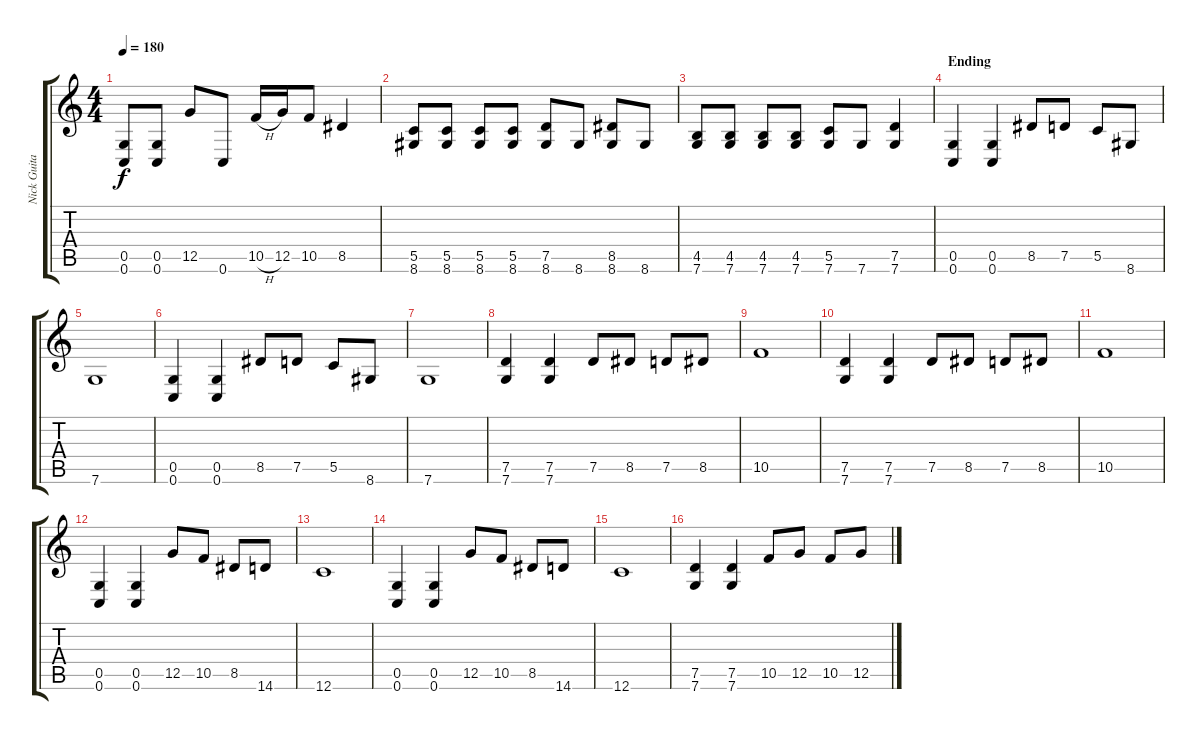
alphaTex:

\track ("Nick Guitar 1" "Nick Guita") {instrument distortionguitar}
\staff {score tabs}
\tuning (D4 A3 F3 C3 G2 C2) {hide}
\ts (4 4)
\tempo 180
\clef g2
\ks c
(0.5 0.6).8{dy f} (0.5 0.6).8 12.5.8 0.6.8 10.5{h}.16 12.5.16 10.5.8 8.5.4 |
(5.5 8.6).8 (5.5 8.6).8 (5.5 8.6).8 (5.5 8.6).8 (7.5 8.6).8 8.6.8 (8.5 8.6).8 8.6.8 |
(4.5 7.6).8 (4.5 7.6).8 (4.5 7.6).8 (4.5 7.6).8 (5.5 7.6).8 7.6.8 (7.5 7.6).4 |
\section ("" "Ending")
(0.5 0.6).4 (0.5 0.6).4 8.5.8 7.5.8 5.5.8 8.6.8 |
7.6.1 |
(0.5 0.6).4 (0.5 0.6).4 8.5.8 7.5.8 5.5.8 8.6.8 |
7.6.1 |
(7.5 7.6).4 (7.5 7.6).4 7.5.8 8.5.8 7.5.8 8.5.8 |
10.5.1 |
(7.5 7.6).4 (7.5 7.6).4 7.5.8 8.5.8 7.5.8 8.5.8 |
10.5.1 |
(0.5 0.6).4 (0.5 0.6).4 12.5.8 10.5.8 8.5.8 14.6.8 |
12.6.1 |
(0.5 0.6).4 (0.5 0.6).4 12.5.8 10.5.8 8.5.8 14.6.8 |
12.6.1 |
(7.5 7.6).4 (7.5 7.6).4 10.5.8 12.5.8 10.5.8 12.5.8
